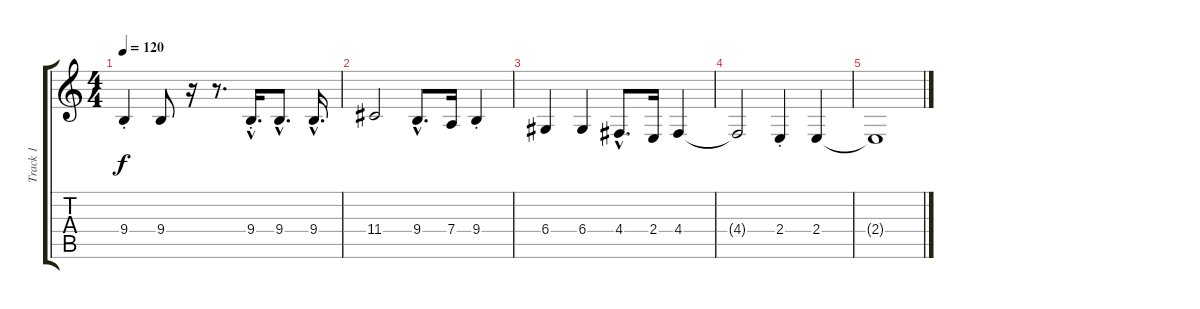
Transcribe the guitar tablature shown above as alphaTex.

\track ("Track 1" "Track 1") {instrument honkytonkpiano}
\staff {score tabs}
\tuning (E4 B3 G3 D3 A2 E2) {hide}
\ts (4 4)
\tempo 120
\clef g2
\ks c
9.4{st}.4{dy f} 9.4.8 r.16 r.8{d} 9.4{hac st}.16{d} 9.4{hac}.8{d} 9.4{hac}.16{d} |
11.4.2 9.4{hac}.8{d} 7.4.16 9.4{st}.4 |
6.4.4 6.4.4 4.4{hac}.8{d} 2.4.16 4.4.4 |
4.4{t}.2 2.4{st}.4 2.4.4 |
2.4{t}.1
